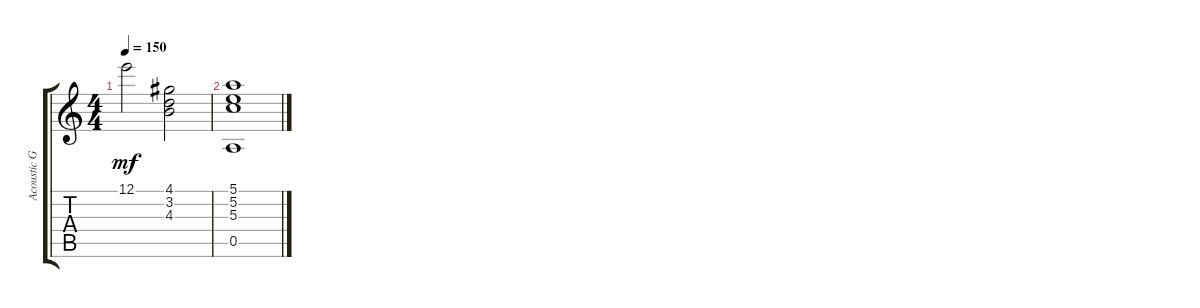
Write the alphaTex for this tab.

\track ("Acoustic Guitar" "Acoustic G") {instrument acousticguitarnylon}
\staff {score tabs}
\tuning (E4 B3 G3 D3 A2 E2) {hide}
\ts (4 4)
\tempo 150
\clef g2
\ks c
12.1.2{dy mf} (4.1 3.2 4.3).2 |
(5.1 5.2 5.3 0.5).1
